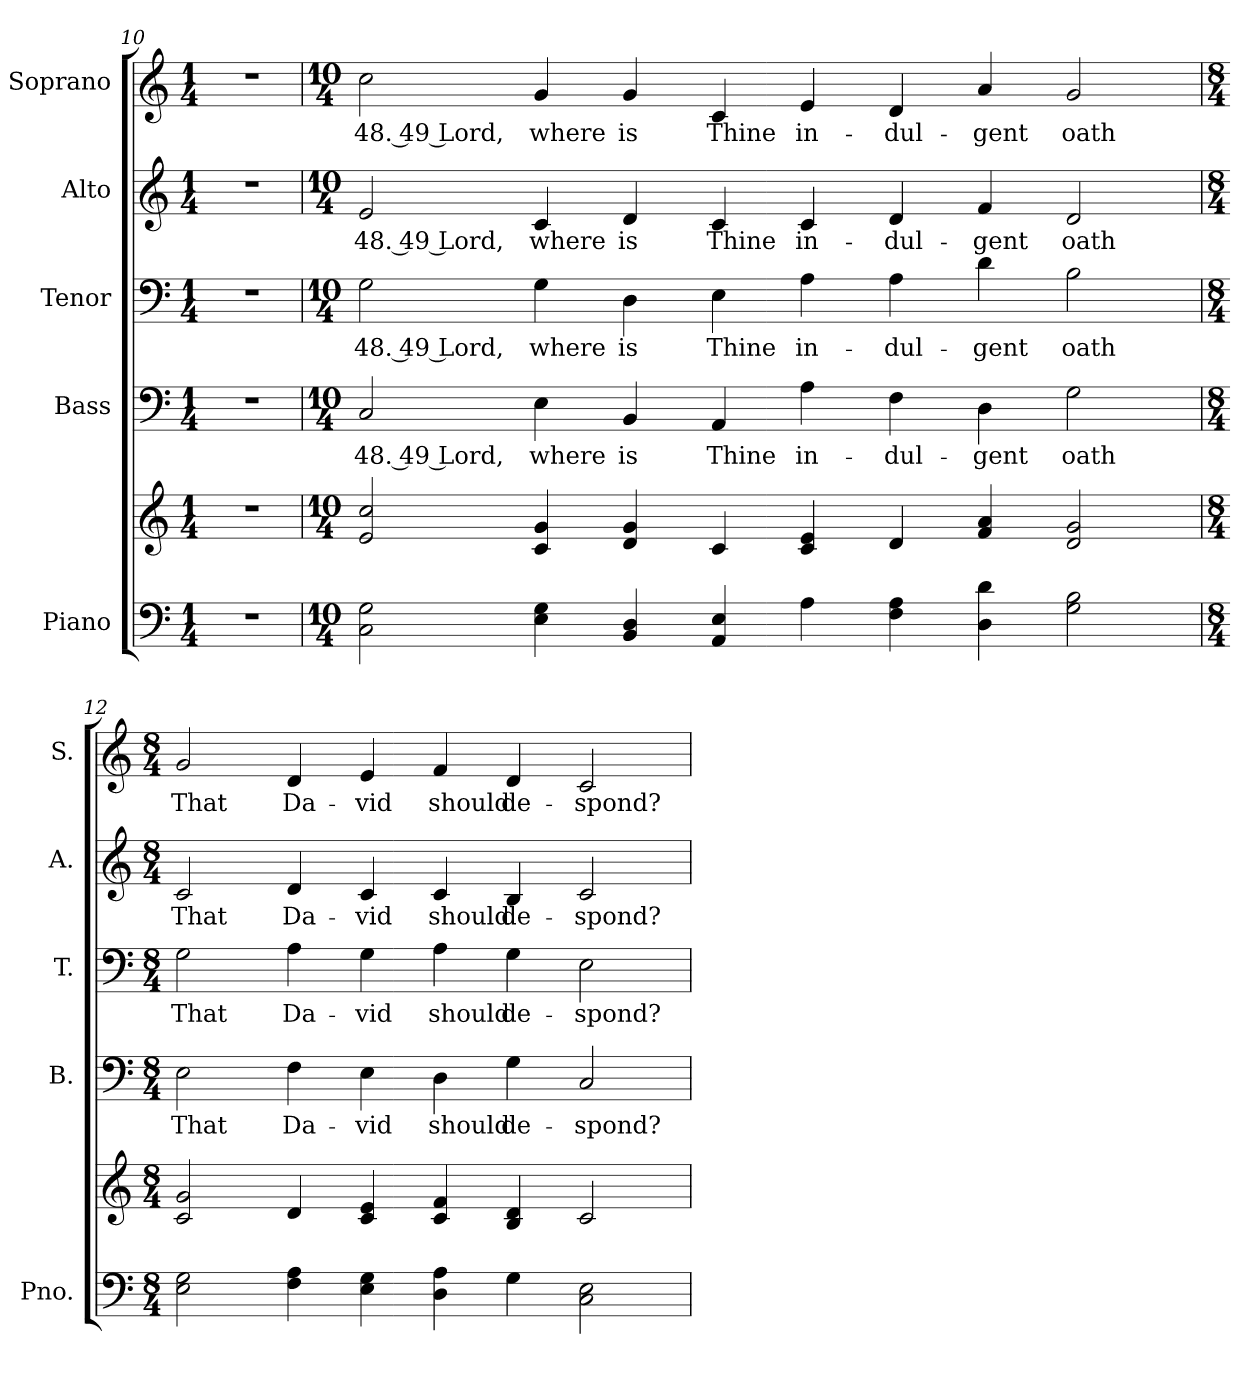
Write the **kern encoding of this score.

**kern	**kern	**kern	**text	**kern	**text	**kern	**text	**kern	**text
*part5	*part5	*part4	*part4	*part3	*part3	*part2	*part2	*part1	*part1
*staff6	*staff5	*staff4	*staff4	*staff3	*staff3	*staff2	*staff2	*staff1	*staff1
*I"Piano	*	*I"Bass	*	*I"Tenor	*	*I"Alto	*	*I"Soprano	*
*I'Pno.	*	*I'B.	*	*I'T.	*	*I'A.	*	*I'S.	*
*clefF4	*clefG2	*clefF4	*	*clefF4	*	*clefG2	*	*clefG2	*
*k[]	*k[]	*k[]	*	*k[]	*	*k[]	*	*k[]	*
*C:	*C:	*C:	*	*C:	*	*C:	*	*C:	*
*M1/4	*M1/4	*M1/4	*	*M1/4	*	*M1/4	*	*M1/4	*
=10	=10	=10	=10	=10	=10	=10	=10	=10	=10
!LO:N:vis=1	!LO:N:vis=1	!LO:N:vis=1	!	!LO:N:vis=1	!	!LO:N:vis=1	!	!LO:N:vis=1	!
4r	4r	4r	.	4r	.	4r	.	4r	.
!!LO:PB:g=z
=11	=11	=11	=11	=11	=11	=11	=11	=11	=11
*M10/4	*M10/4	*M10/4	*	*M10/4	*	*M10/4	*	*M10/4	*
!	!	!	!LO:LY:b:color=#000000	!	!	!	!	!	!
!	!	!	!	!	!LO:LY:b:color=#000000	!	!	!	!
!	!	!	!	!	!	!	!LO:LY:b:color=#000000	!	!
!	!	!	!	!	!	!	!	!	!LO:LY:b:color=#000000
2Ci\ 2Gi	2ei/ 2cci	2Ci/	48. 49 Lord,	2Gi\	48. 49 Lord,	2ei/	48. 49 Lord,	2cci\	48. 49 Lord,
!	!	!	!LO:LY:b:color=#000000	!	!	!	!	!	!
!	!	!	!	!	!LO:LY:b:color=#000000	!	!	!	!
!	!	!	!	!	!	!	!LO:LY:b:color=#000000	!	!
!	!	!	!	!	!	!	!	!	!LO:LY:b:color=#000000
4Ei\ 4Gi	4ci/ 4gi	4Ei\	where	4Gi\	where	4ci/	where	4gi/	where
!	!	!	!LO:LY:b:color=#000000	!	!	!	!	!	!
!	!	!	!	!	!LO:LY:b:color=#000000	!	!	!	!
!	!	!	!	!	!	!	!LO:LY:b:color=#000000	!	!
!	!	!	!	!	!	!	!	!	!LO:LY:b:color=#000000
4BBi/ 4Di	4di/ 4gi	4BBi/	is	4Di\	is	4di/	is	4gi/	is
!	!	!	!LO:LY:b:color=#000000	!	!	!	!	!	!
!	!	!	!	!	!LO:LY:b:color=#000000	!	!	!	!
!	!	!	!	!	!	!	!LO:LY:b:color=#000000	!	!
!	!	!	!	!	!	!	!	!	!LO:LY:b:color=#000000
4AAi/ 4Ei	4ci/	4AAi/	Thine	4Ei\	Thine	4ci/	Thine	4ci/	Thine
!	!	!	!LO:LY:b:color=#000000	!	!	!	!	!	!
!	!	!	!	!	!LO:LY:b:color=#000000	!	!	!	!
!	!	!	!	!	!	!	!LO:LY:b:color=#000000	!	!
!	!	!	!	!	!	!	!	!	!LO:LY:b:color=#000000
4Ai\	4ci/ 4ei	4Ai\	in-	4Ai\	in-	4ci/	in-	4ei/	in-
!	!	!	!LO:LY:b:color=#000000	!	!	!	!	!	!
!	!	!	!	!	!LO:LY:b:color=#000000	!	!	!	!
!	!	!	!	!	!	!	!LO:LY:b:color=#000000	!	!
!	!	!	!	!	!	!	!	!	!LO:LY:b:color=#000000
4Fi\ 4Ai	4di/	4Fi\	-dul-	4Ai\	-dul-	4di/	-dul-	4di/	-dul-
!	!	!	!LO:LY:b:color=#000000	!	!	!	!	!	!
!	!	!	!	!	!LO:LY:b:color=#000000	!	!	!	!
!	!	!	!	!	!	!	!LO:LY:b:color=#000000	!	!
!	!	!	!	!	!	!	!	!	!LO:LY:b:color=#000000
4Di\ 4di	4fi/ 4ai	4Di\	-gent	4di\	-gent	4fi/	-gent	4ai/	-gent
!	!	!	!LO:LY:b:color=#000000	!	!	!	!	!	!
!	!	!	!	!	!LO:LY:b:color=#000000	!	!	!	!
!	!	!	!	!	!	!	!LO:LY:b:color=#000000	!	!
!	!	!	!	!	!	!	!	!	!LO:LY:b:color=#000000
2Gi\ 2Bi	2di/ 2gi	2Gi\	oath	2Bi\	oath	2di/	oath	2gi/	oath
=12	=12	=12	=12	=12	=12	=12	=12	=12	=12
*M8/4	*M8/4	*M8/4	*	*M8/4	*	*M8/4	*	*M8/4	*
!	!	!	!LO:LY:b:color=#000000	!	!	!	!	!	!
!	!	!	!	!	!LO:LY:b:color=#000000	!	!	!	!
!	!	!	!	!	!	!	!LO:LY:b:color=#000000	!	!
!	!	!	!	!	!	!	!	!	!LO:LY:b:color=#000000
2Ei\ 2Gi	2ci/ 2gi	2Ei\	That	2Gi\	That	2ci/	That	2gi/	That
!	!	!	!LO:LY:b:color=#000000	!	!	!	!	!	!
!	!	!	!	!	!LO:LY:b:color=#000000	!	!	!	!
!	!	!	!	!	!	!	!LO:LY:b:color=#000000	!	!
!	!	!	!	!	!	!	!	!	!LO:LY:b:color=#000000
4Fi\ 4Ai	4di/	4Fi\	Da-	4Ai\	Da-	4di/	Da-	4di/	Da-
!	!	!	!LO:LY:b:color=#000000	!	!	!	!	!	!
!	!	!	!	!	!LO:LY:b:color=#000000	!	!	!	!
!	!	!	!	!	!	!	!LO:LY:b:color=#000000	!	!
!	!	!	!	!	!	!	!	!	!LO:LY:b:color=#000000
4Ei\ 4Gi	4ci/ 4ei	4Ei\	-vid	4Gi\	-vid	4ci/	-vid	4ei/	-vid
!	!	!	!LO:LY:b:color=#000000	!	!	!	!	!	!
!	!	!	!	!	!LO:LY:b:color=#000000	!	!	!	!
!	!	!	!	!	!	!	!LO:LY:b:color=#000000	!	!
!	!	!	!	!	!	!	!	!	!LO:LY:b:color=#000000
4Di\ 4Ai	4ci/ 4fi	4Di\	should	4Ai\	should	4ci/	should	4fi/	should
!	!	!	!LO:LY:b:color=#000000	!	!	!	!	!	!
!	!	!	!	!	!LO:LY:b:color=#000000	!	!	!	!
!	!	!	!	!	!	!	!LO:LY:b:color=#000000	!	!
!	!	!	!	!	!	!	!	!	!LO:LY:b:color=#000000
4Gi\	4Bi/ 4di	4Gi\	de-	4Gi\	de-	4Bi/	de-	4di/	de-
!	!	!	!LO:LY:b:color=#000000	!	!	!	!	!	!
!	!	!	!	!	!LO:LY:b:color=#000000	!	!	!	!
!	!	!	!	!	!	!	!LO:LY:b:color=#000000	!	!
!	!	!	!	!	!	!	!	!	!LO:LY:b:color=#000000
2Ci\ 2Ei	2ci/	2Ci/	-spond?	2Ei\	-spond?	2ci/	-spond?	2ci/	-spond?
=	=	=	=	=	=	=	=	=	=
*-	*-	*-	*-	*-	*-	*-	*-	*-	*-
